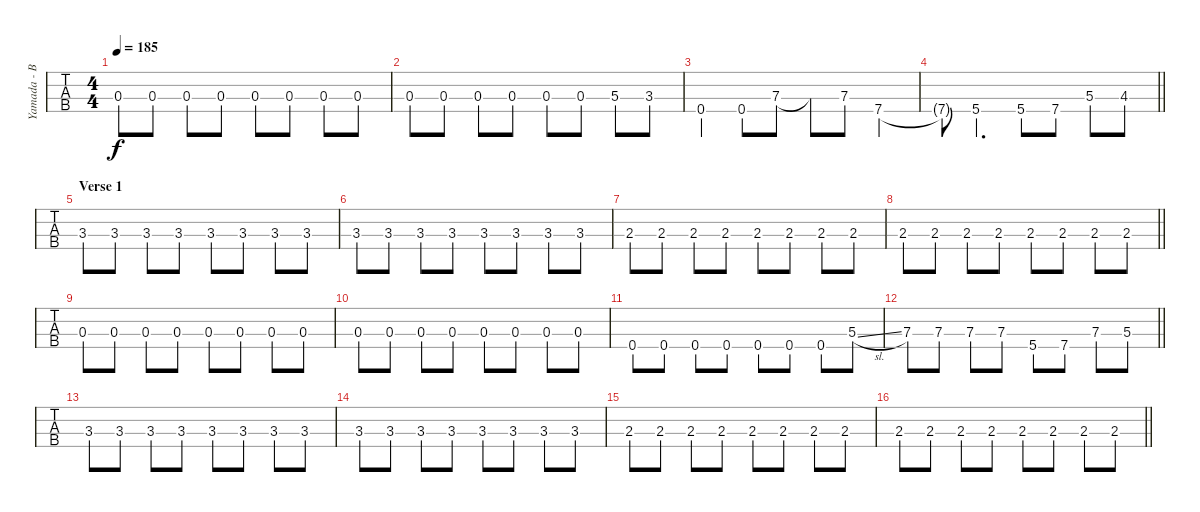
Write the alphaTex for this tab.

\track ("Yamada - Bass" "Yamada - B") {instrument electricbasspick}
\staff {tabs}
\tuning (G2 D2 A1 E1) {hide}
\ts (4 4)
\tempo 185
\clef f4
\ks c
0.3.8{dy f} 0.3.8 0.3.8 0.3.8 0.3.8 0.3.8 0.3.8 0.3.8 |
0.3.8 0.3.8 0.3.8 0.3.8 0.3.8 0.3.8 5.3.8 3.3.8 |
0.4.4 0.4.8 7.3.8 7.3{t}.8 7.3.8 7.4.4 |
\barLineRight lightlight
7.4{t}.8 5.4.4{d} 5.4.8 7.4.8 5.3.8 4.3.8 |
\section ("" "Verse 1")
3.3.8 3.3.8 3.3.8 3.3.8 3.3.8 3.3.8 3.3.8 3.3.8 |
3.3.8 3.3.8 3.3.8 3.3.8 3.3.8 3.3.8 3.3.8 3.3.8 |
2.3.8 2.3.8 2.3.8 2.3.8 2.3.8 2.3.8 2.3.8 2.3.8 |
\barLineRight lightlight
2.3.8 2.3.8 2.3.8 2.3.8 2.3.8 2.3.8 2.3.8 2.3.8 |
0.3.8 0.3.8 0.3.8 0.3.8 0.3.8 0.3.8 0.3.8 0.3.8 |
0.3.8 0.3.8 0.3.8 0.3.8 0.3.8 0.3.8 0.3.8 0.3.8 |
0.4.8 0.4.8 0.4.8 0.4.8 0.4.8 0.4.8 0.4.8 5.3{sl}.8 |
\barLineRight lightlight
7.3.8 7.3.8 7.3.8 7.3.8 5.4.8 7.4.8 7.3.8 5.3.8 |
3.3.8 3.3.8 3.3.8 3.3.8 3.3.8 3.3.8 3.3.8 3.3.8 |
3.3.8 3.3.8 3.3.8 3.3.8 3.3.8 3.3.8 3.3.8 3.3.8 |
2.3.8 2.3.8 2.3.8 2.3.8 2.3.8 2.3.8 2.3.8 2.3.8 |
\barLineRight lightlight
2.3.8 2.3.8 2.3.8 2.3.8 2.3.8 2.3.8 2.3.8 2.3.8
